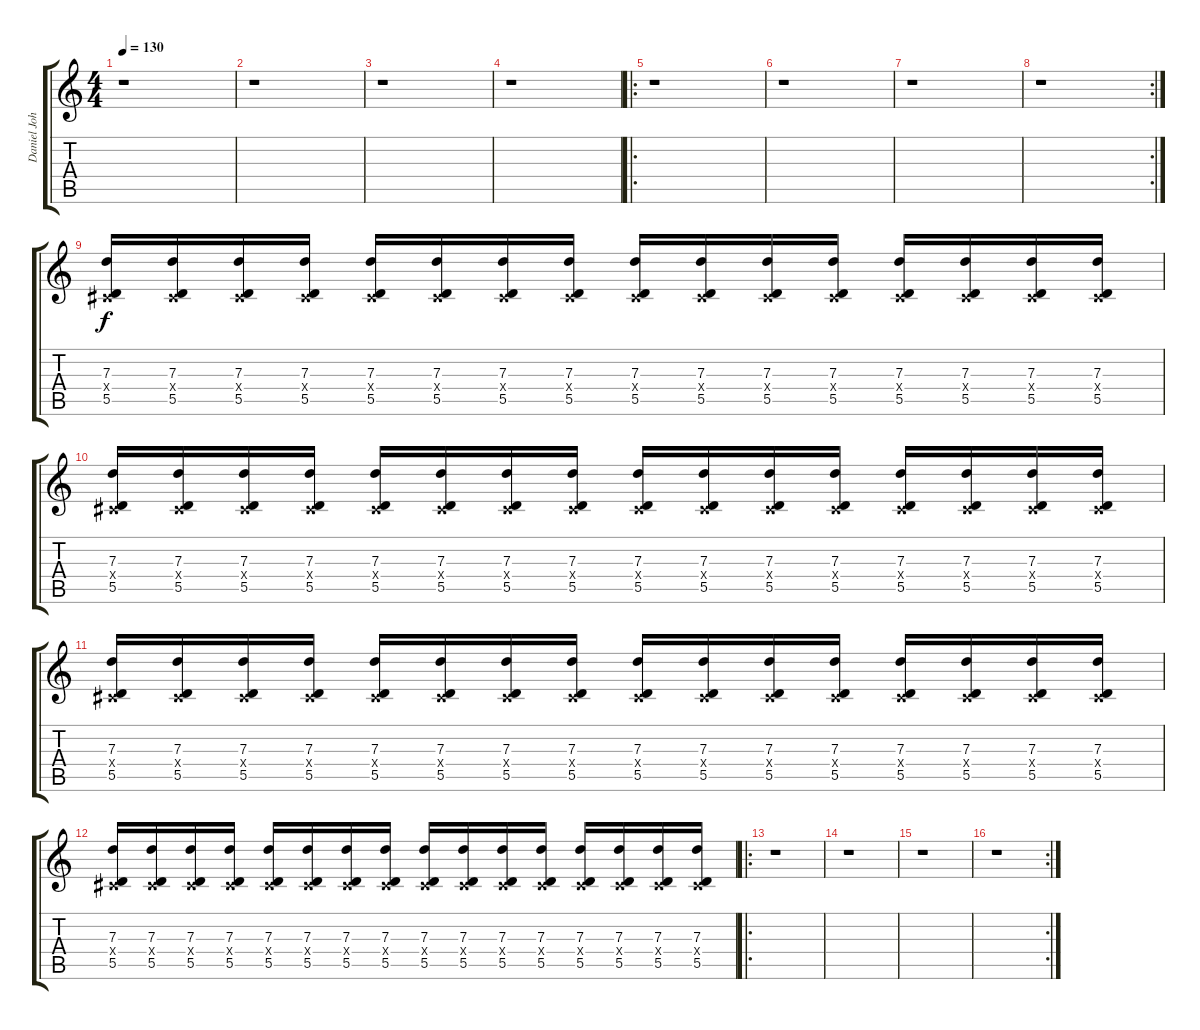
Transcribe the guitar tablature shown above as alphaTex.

\track ("Daniel Johns 4 (Gtr)" "Daniel Joh") {instrument distortionguitar}
\staff {score tabs}
\tuning (E4 B3 G3 D3 A2 D2) {hide}
\ts (4 4)
\tempo 130
\clef g2
\ks c
r.1{dy f instrument distortionguitar} |
r.1 |
r.1 |
r.1 |
\ro
r.1 |
r.1 |
r.1 |
\rc 2
r.1 |
(7.3 -1.4{x} 5.5).16 (7.3 -1.4{x} 5.5).16 (7.3 -1.4{x} 5.5).16 (7.3 -1.4{x} 5.5).16 (7.3 -1.4{x} 5.5).16 (7.3 -1.4{x} 5.5).16 (7.3 -1.4{x} 5.5).16 (7.3 -1.4{x} 5.5).16 (7.3 -1.4{x} 5.5).16 (7.3 -1.4{x} 5.5).16 (7.3 -1.4{x} 5.5).16 (7.3 -1.4{x} 5.5).16 (7.3 -1.4{x} 5.5).16 (7.3 -1.4{x} 5.5).16 (7.3 -1.4{x} 5.5).16 (7.3 -1.4{x} 5.5).16 |
(7.3 -1.4{x} 5.5).16 (7.3 -1.4{x} 5.5).16 (7.3 -1.4{x} 5.5).16 (7.3 -1.4{x} 5.5).16 (7.3 -1.4{x} 5.5).16 (7.3 -1.4{x} 5.5).16 (7.3 -1.4{x} 5.5).16 (7.3 -1.4{x} 5.5).16 (7.3 -1.4{x} 5.5).16 (7.3 -1.4{x} 5.5).16 (7.3 -1.4{x} 5.5).16 (7.3 -1.4{x} 5.5).16 (7.3 -1.4{x} 5.5).16 (7.3 -1.4{x} 5.5).16 (7.3 -1.4{x} 5.5).16 (7.3 -1.4{x} 5.5).16 |
(7.3 -1.4{x} 5.5).16 (7.3 -1.4{x} 5.5).16 (7.3 -1.4{x} 5.5).16 (7.3 -1.4{x} 5.5).16 (7.3 -1.4{x} 5.5).16 (7.3 -1.4{x} 5.5).16 (7.3 -1.4{x} 5.5).16 (7.3 -1.4{x} 5.5).16 (7.3 -1.4{x} 5.5).16 (7.3 -1.4{x} 5.5).16 (7.3 -1.4{x} 5.5).16 (7.3 -1.4{x} 5.5).16 (7.3 -1.4{x} 5.5).16 (7.3 -1.4{x} 5.5).16 (7.3 -1.4{x} 5.5).16 (7.3 -1.4{x} 5.5).16 |
(7.3 -1.4{x} 5.5).16 (7.3 -1.4{x} 5.5).16 (7.3 -1.4{x} 5.5).16 (7.3 -1.4{x} 5.5).16 (7.3 -1.4{x} 5.5).16 (7.3 -1.4{x} 5.5).16 (7.3 -1.4{x} 5.5).16 (7.3 -1.4{x} 5.5).16 (7.3 -1.4{x} 5.5).16 (7.3 -1.4{x} 5.5).16 (7.3 -1.4{x} 5.5).16 (7.3 -1.4{x} 5.5).16 (7.3 -1.4{x} 5.5).16 (7.3 -1.4{x} 5.5).16 (7.3 -1.4{x} 5.5).16 (7.3 -1.4{x} 5.5).16 |
\ro
r.1 |
r.1 |
r.1 |
\rc 2
r.1
